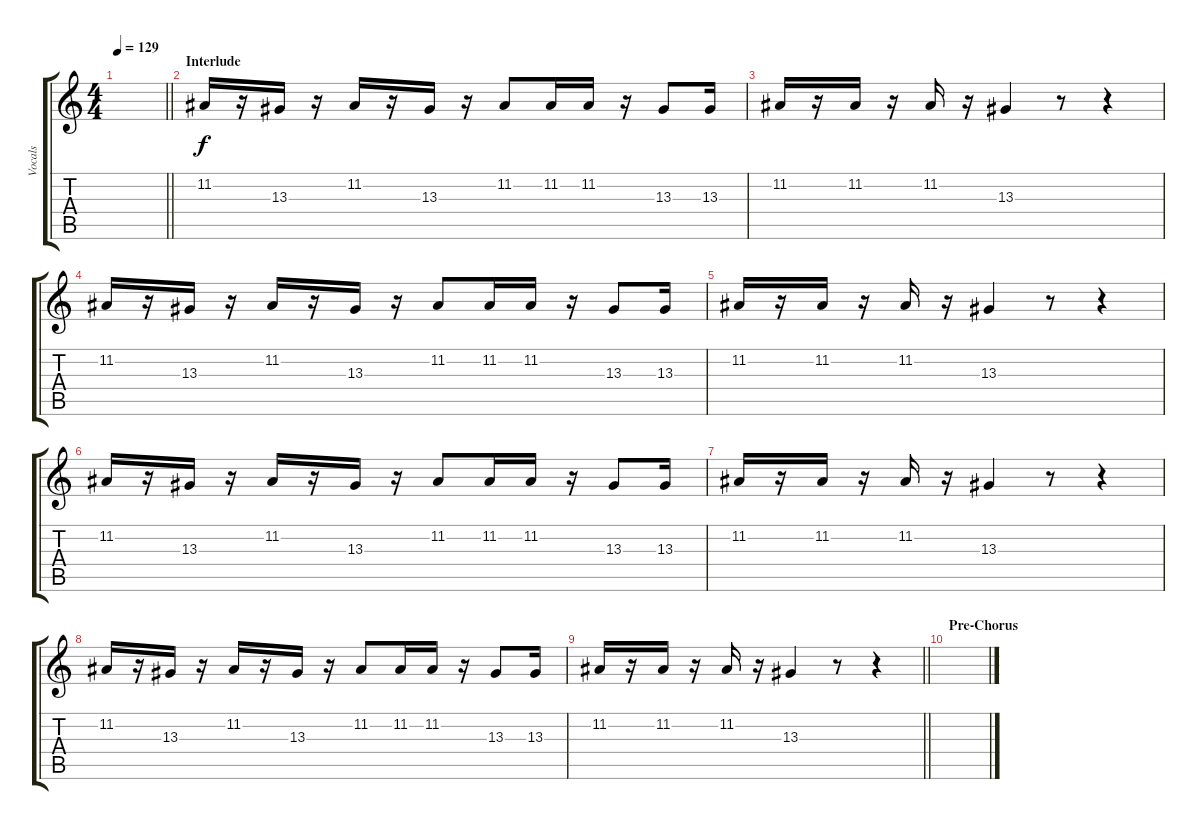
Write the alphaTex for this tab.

\track ("Vocals" "Vocals") {instrument synthbrass1}
\staff {score tabs}
\tuning (E4 B3 G3 D3 A2 D2) {hide}
\ts (4 4)
\tempo 129
\clef g2
\barLineRight lightlight
\ks c
|
\section ("" "Interlude")
11.2.16 r.16 13.3.16 r.16 11.2.16 r.16 13.3.16 r.16 11.2.8 11.2.16 11.2.16 r.16 13.3.8 13.3.16 |
11.2.16 r.16 11.2.16 r.16 11.2.16 r.16 13.3.4 r.8 r.4 |
11.2.16 r.16 13.3.16 r.16 11.2.16 r.16 13.3.16 r.16 11.2.8 11.2.16 11.2.16 r.16 13.3.8 13.3.16 |
11.2.16 r.16 11.2.16 r.16 11.2.16 r.16 13.3.4 r.8 r.4 |
11.2.16 r.16 13.3.16 r.16 11.2.16 r.16 13.3.16 r.16 11.2.8 11.2.16 11.2.16 r.16 13.3.8 13.3.16 |
11.2.16 r.16 11.2.16 r.16 11.2.16 r.16 13.3.4 r.8 r.4 |
11.2.16 r.16 13.3.16 r.16 11.2.16 r.16 13.3.16 r.16 11.2.8 11.2.16 11.2.16 r.16 13.3.8 13.3.16 |
\barLineRight lightlight
11.2.16 r.16 11.2.16 r.16 11.2.16 r.16 13.3.4 r.8 r.4 |
\section ("" "Pre-Chorus")
